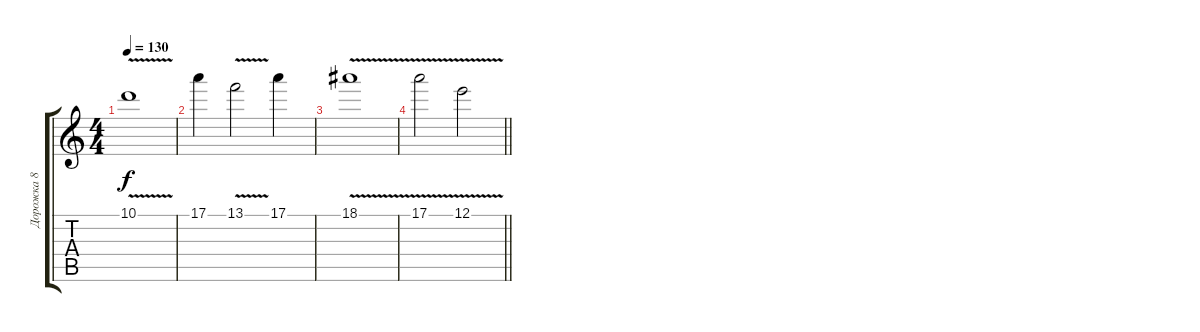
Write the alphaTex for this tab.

\track ("Дорожка 8" "Дорожка 8") {instrument distortionguitar}
\staff {score tabs}
\tuning (E4 B3 G3 D3 A2 E2) {hide}
\ts (4 4)
\tempo 130
\clef g2
\ks c
10.1{v}.1{dy f} |
17.1.4 13.1{v}.2 17.1.4 |
18.1{v}.1 |
\barLineRight lightlight
17.1{v}.2 12.1{v}.2
